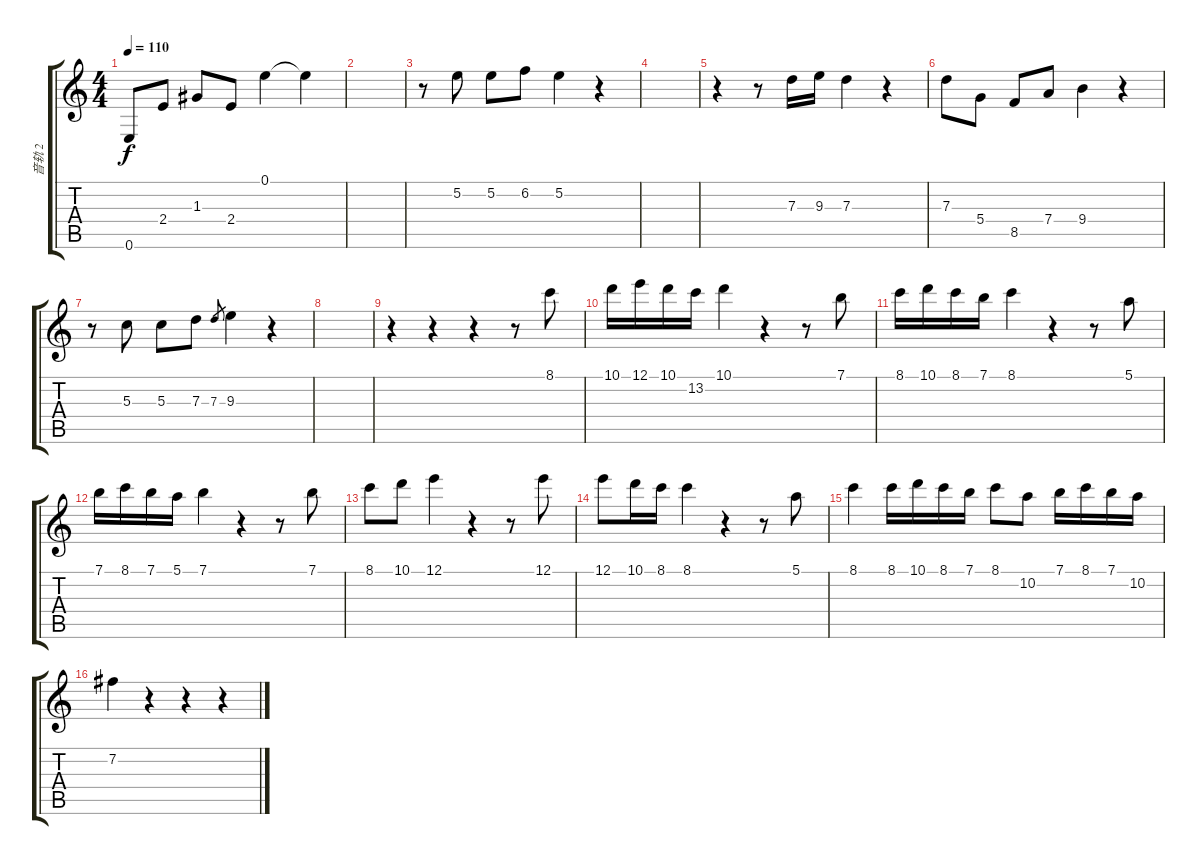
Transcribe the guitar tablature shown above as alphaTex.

\track ("音轨 2" "音轨 2") {instrument acousticguitarnylon}
\staff {score tabs}
\tuning (E4 B3 G3 D3 A2 E2) {hide}
\ts (4 4)
\tempo 110
\clef g2
\ks c
0.6.8{dy f} 2.4.8 1.3.8 2.4.8 0.1.4 0.1{t}.4 |
|
r.8 5.2.8 5.2.8 6.2.8 5.2.4 r.4 |
|
r.4 r.8 7.3.16 9.3.16 7.3.4 r.4 |
7.3.8 5.4.8 8.5.8 7.4.8 9.4.4 r.4 |
r.8 5.3.8 5.3.8 7.3.8 7.3.8{gr} 9.3.4 r.4 |
|
r.4 r.4 r.4 r.8 8.1.8 |
10.1.16 12.1.16 10.1.16 13.2.16 10.1.4 r.4 r.8 7.1.8 |
8.1.16 10.1.16 8.1.16 7.1.16 8.1.4 r.4 r.8 5.1.8 |
7.1.16 8.1.16 7.1.16 5.1.16 7.1.4 r.4 r.8 7.1.8 |
8.1.8 10.1.8 12.1.4 r.4 r.8 12.1.8 |
12.1.8 10.1.16 8.1.16 8.1.4 r.4 r.8 5.1.8 |
8.1.4 8.1.16 10.1.16 8.1.16 7.1.16 8.1.8 10.2.8 7.1.16 8.1.16 7.1.16 10.2.16 |
7.2.4 r.4 r.4 r.4
